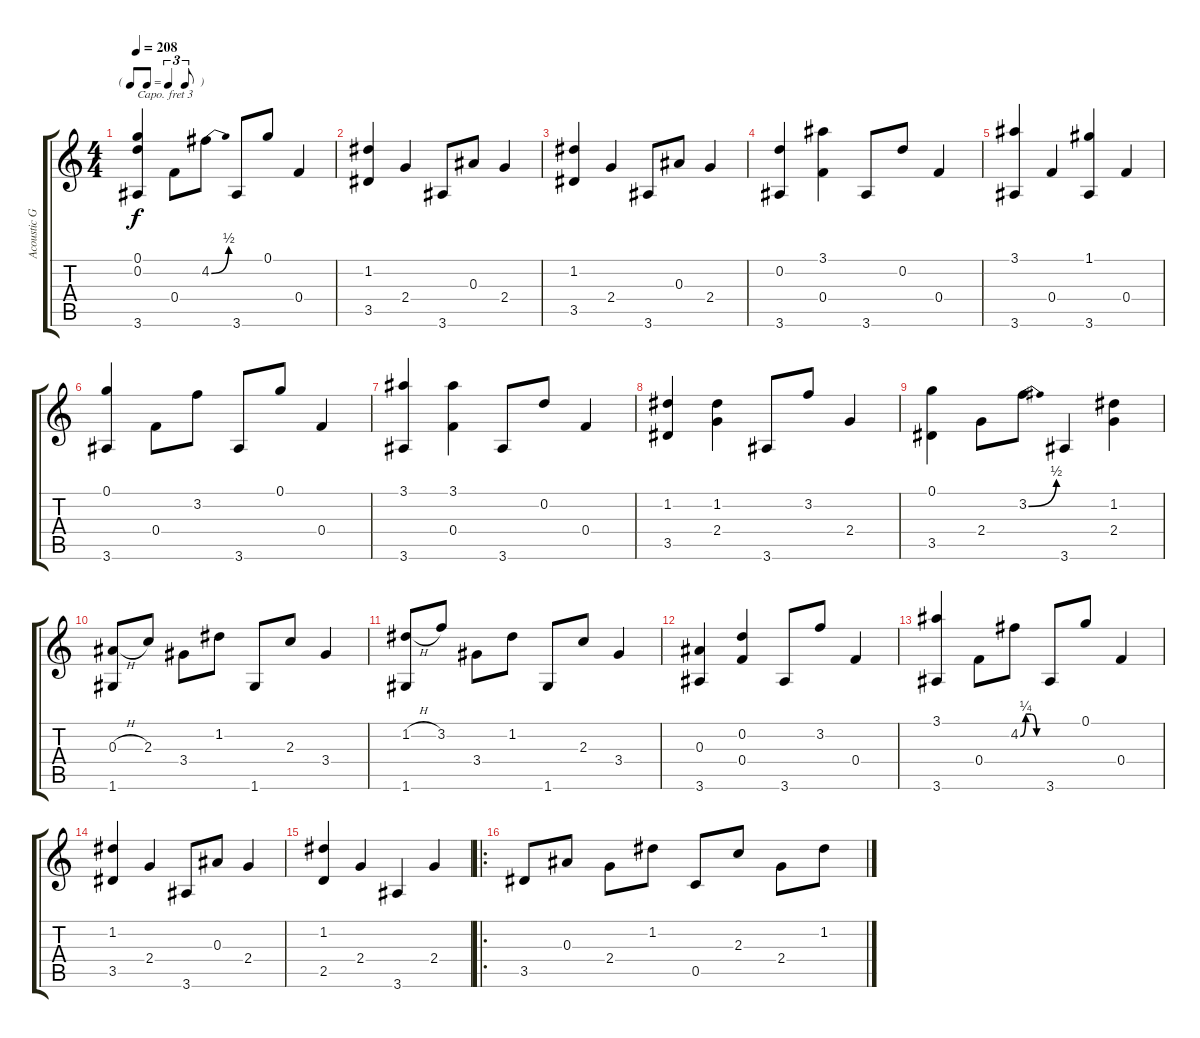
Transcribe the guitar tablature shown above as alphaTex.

\track ("Acoustic Guitar" "Acoustic G") {instrument acousticguitarnylon}
\staff {score tabs}
\capo 3
\tuning (E4 B3 G3 D3 A2 E2) {hide}
\ts (4 4)
\tf triplet8th
\tempo 208
\clef g2
\ks c
(0.1 0.2 3.6).4{dy f} 0.4.8 4.2{be (bend 0 0 60 2)}.8 3.6.8 0.1.8 0.4.4 |
(1.2 3.5).4 2.4.4 3.6.8 0.3.8 2.4.4 |
(1.2 3.5).4 2.4.4 3.6.8 0.3.8 2.4.4 |
(0.2 3.6).4 (3.1 0.4).4 3.6.8 0.2.8 0.4.4 |
(3.1 3.6).4 0.4.4 (1.1 3.6).4 0.4.4 |
(0.1 3.6).4 0.4.8 3.2.8 3.6.8 0.1.8 0.4.4 |
(3.1 3.6).4 (3.1 0.4).4 3.6.8 0.2.8 0.4.4 |
(1.2 3.5).4 (1.2 2.4).4 3.6.8 3.2.8 2.4.4 |
(0.1 3.5).4 2.4.8 3.2{be (bend 0 0 60 2)}.8 3.6.4 (1.2 2.4).4 |
(0.3{h} 1.6).8 2.3.8 3.4.8 1.2.8 1.6.8 2.3.8 3.4.4 |
(1.2{h} 1.6).8 3.2.8 3.4.8 1.2.8 1.6.8 2.3.8 3.4.4 |
(0.3 3.6).4 (0.2 0.4).4 3.6.8 3.2.8 0.4.4 |
(3.1 3.6).4 0.4.8 4.2{be (custom 0 0 15 1 30 1 45 0 60 0)}.8 3.6.8 0.1.8 0.4.4 |
(1.2 3.5).4 2.4.4 3.6.8 0.3.8 2.4.4 |
(1.2 2.5).4 2.4.4 3.6.4 2.4.4 |
\ro
3.5.8 0.3.8 2.4.8 1.2.8 0.5.8 2.3.8 2.4.8 1.2.8
